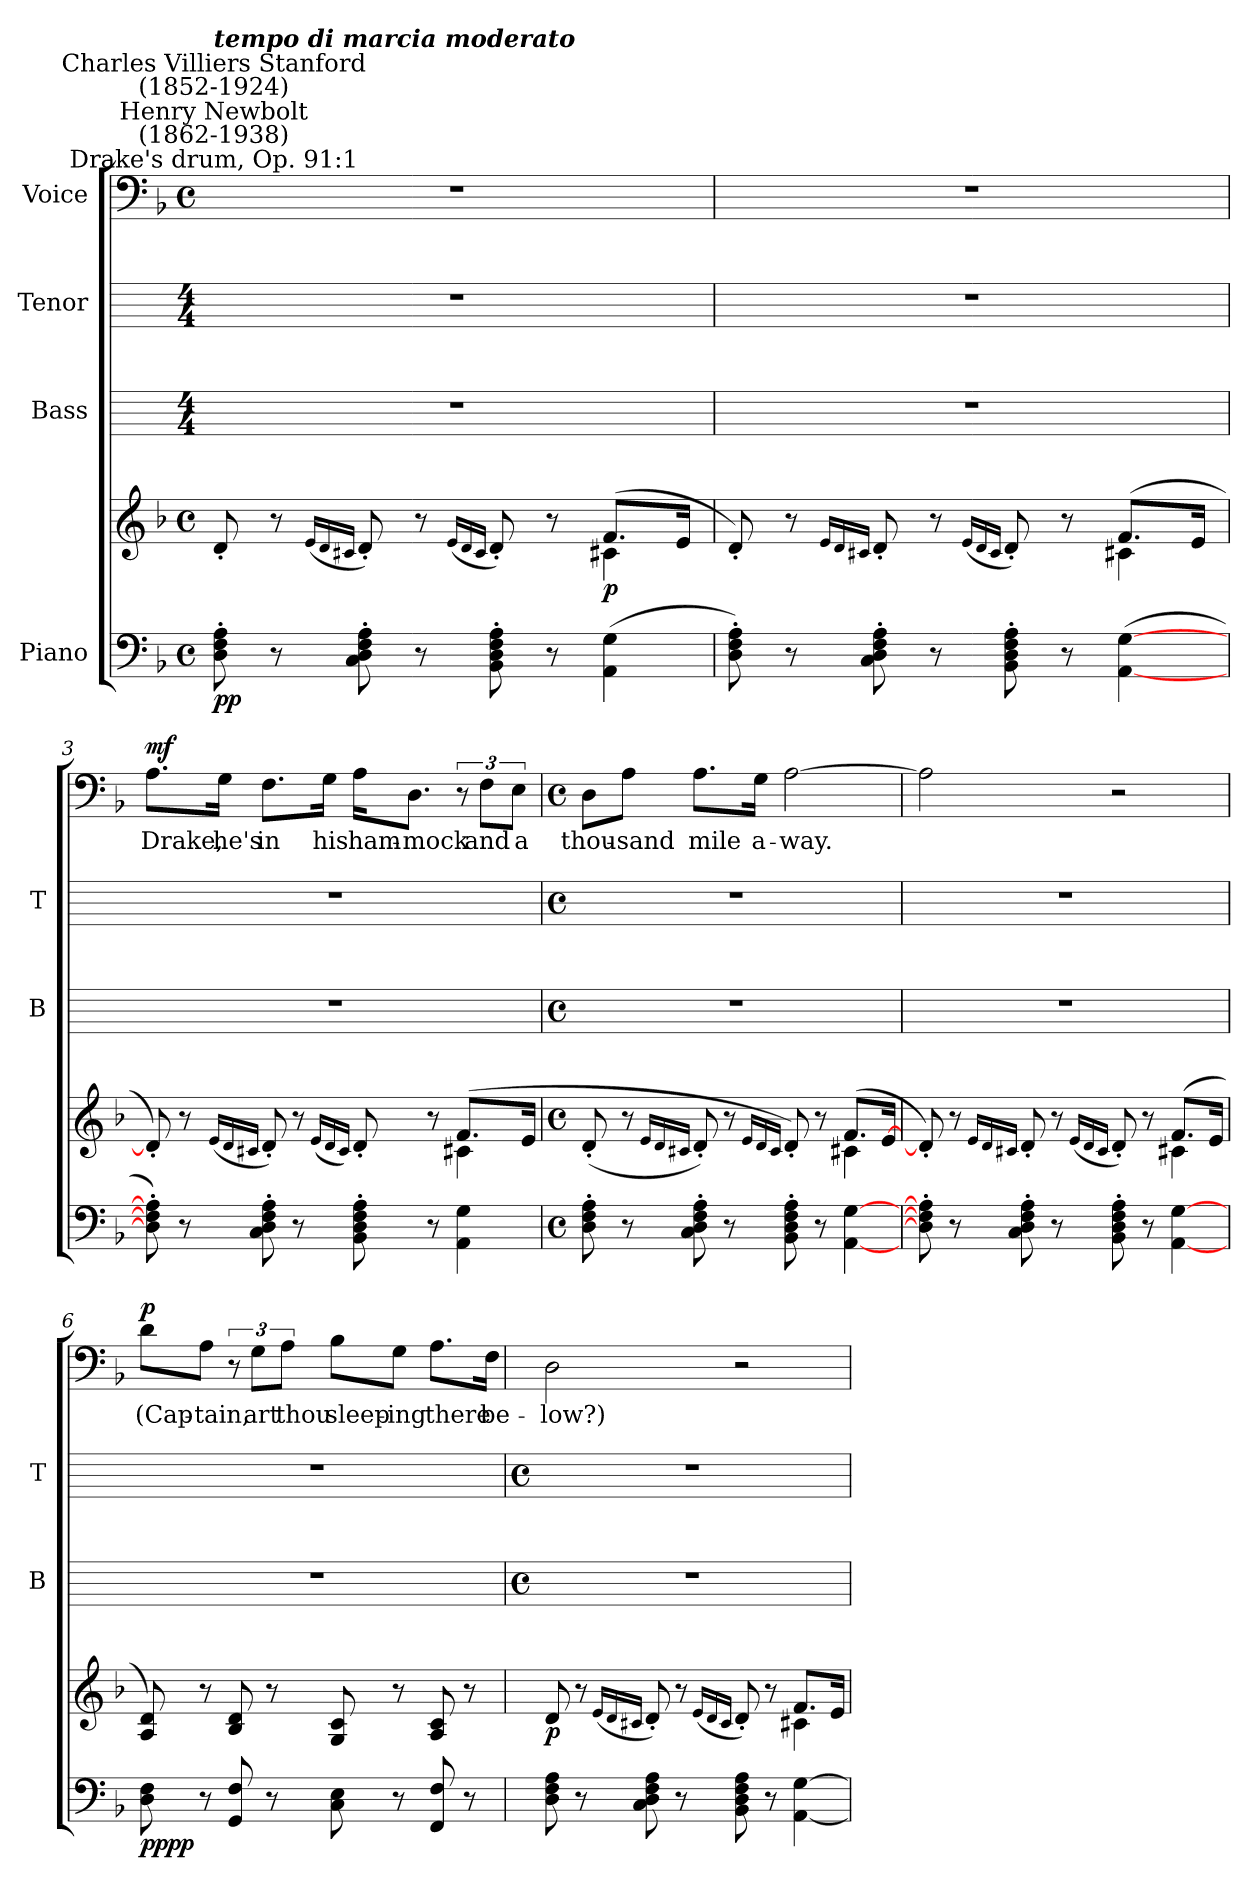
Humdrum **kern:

**kern	**kern	**dynam	**kern	**kern	**kern	**text	**dynam
*part4	*part4	*part4	*part3	*part2	*part1	*part1	*part1
*staff5	*staff4	*staff4/5	*staff3	*staff2	*staff1	*staff1	*staff1
*I"Piano	*	*	*I"Bass	*I"Tenor	*I"Voice	*	*
*	*	*	*I'B	*I'T	*	*	*
*clefF4	*clefG2	*	*	*	*clefF4	*	*
*k[b-]	*k[b-]	*	*	*	*k[b-]	*	*
*F:	*F:	*	*	*	*F:	*	*
*M4/4	*M4/4	*	*M4/4	*M4/4	*M4/4	*	*
*met(c)	*met(c)	*	*	*	*met(c)	*	*
=1	=1	=1	=1	=1	=1	=1	=1
*	*^	*	*	*	*	*	*
!	!	!	!	!	!	!LO:TX:a:cj:t=Drake's drum, Op. 91&colon;1	!	!
!	!	!	!	!	!	!LO:TX:a:cj:t=Henry Newbolt\n(1862-1938)	!	!
!	!	!	!	!	!	!LO:TX:a:cj:t=Charles Villiers Stanford\n(1852-1924)	!	!
!	!	!	!	!	!	!LO:TX:a:Bi:t=tempo di marcia moderato	!	!
!	!	!	!LO:DY:b=2	!	!	!	!	!
!	!	!	!LO:DY:n=1:b	!	!	!	!	!
8D' 8F' 8A'	8d'/	2.ryy	p p	1r	1r	1r	.	.
8r	8r	.	.	.	.	.	.	.
.	(>16qqe/LL	.	.	.	.	.	.	.
.	16qqd/	.	.	.	.	.	.	.
.	16qqc#X/JJ	.	.	.	.	.	.	.
8C' 8D' 8F' 8A'	8d'/)	.	.	.	.	.	.	.
8r	8r	.	.	.	.	.	.	.
.	(>16qqe/LL	.	.	.	.	.	.	.
.	16qqd/	.	.	.	.	.	.	.
.	16qqc#/JJ	.	.	.	.	.	.	.
8BB-' 8D' 8F' 8A'	8d'/)	.	.	.	.	.	.	.
8r	8r	.	.	.	.	.	.	.
!	!	!	!LO:DY:n=2:b	!	!	!	!	!
(>4AA 4G	(>8.f/L	4c#X\	p	.	.	.	.	.
.	16e/J	.	.	.	.	.	.	.
=2	=2	=2	=2	=2	=2	=2	=2	=2
8D' 8F' 8A')	8d'/)	2.ryy	.	1r	1r	1r	.	.
8r	8r	.	.	.	.	.	.	.
.	16qqe/LL	.	.	.	.	.	.	.
.	16qqd/	.	.	.	.	.	.	.
.	16qqc#X/JJ	.	.	.	.	.	.	.
8C' 8D' 8F' 8A'	8d'/)	.	.	.	.	.	.	.
8r	8r	.	.	.	.	.	.	.
.	(>16qqe/LL	.	.	.	.	.	.	.
.	16qqd/	.	.	.	.	.	.	.
.	16qqc#/JJ	.	.	.	.	.	.	.
8BB-' 8D' 8F' 8A'	8d'/)	.	.	.	.	.	.	.
8r	8r	.	.	.	.	.	.	.
(>[4AA [4G	(>8.f/L	4c#X\	.	.	.	.	.	.
.	16e/J	.	.	.	.	.	.	.
=3	=3	=3	=3	=3	=3	=3	=3	=3
!	!	!	!	!	!	!	!LO:LY:b	!LO:DY:b
8D]' 8F]' 8A]')	8d'/])	2.ryy	.	1r	1r	8.A\L	Drake,	mf
8r	8r	.	.	.	.	.	.	.
!	!	!	!	!	!	!	!LO:LY:b	!
.	.	.	.	.	.	16G\Jk	he's	.
.	(>16qqe/LL	.	.	.	.	.	.	.
.	16qqd/	.	.	.	.	.	.	.
.	16qqc#X/JJ	.	.	.	.	.	.	.
!	!	!	!	!	!	!	!LO:LY:b	!
8C' 8D' 8F' 8A'	8d'/)	.	.	.	.	8.F\L	in	.
8r	8r	.	.	.	.	.	.	.
!	!	!	!	!	!	!	!LO:LY:b	!
.	.	.	.	.	.	16G\Jk	his	.
.	(>16qqe/LL	.	.	.	.	.	.	.
.	16qqd/	.	.	.	.	.	.	.
.	16qqc#/JJ)	.	.	.	.	.	.	.
!	!	!	!	!	!	!	!LO:LY:b	!
8BB-' 8D' 8F' 8A'	8d'/	.	.	.	.	16A\KL	ham-	.
!	!	!	!	!	!	!	!LO:LY:b	!
.	.	.	.	.	.	8.D\J	-mock	.
8r	8r	.	.	.	.	.	.	.
(>4AA 4G	(>8.f/L	4c#X\	.	.	.	12r	.	.
!	!	!	!	!	!	!	!LO:LY:b	!
.	.	.	.	.	.	12F\L	and	.
!	!	!	!	!	!	!	!LO:LY:b	!
.	.	.	.	.	.	12E\J	a	.
.	16e/J	.	.	.	.	.	.	.
!!LO:LB:g=z
=4	=4	=4	=4	=4	=4	=4	=4	=4
*M4/4	*M4/4	*	*	*M4/4	*M4/4	*M4/4	*	*
*met(c)	*met(c)	*	*	*met(c)	*met(c)	*met(c)	*	*
!	!	!	!	!	!	!	!LO:LY:b	!
(>8D' 8F' 8A'	(>8d'/	2.ryy	.	1r	1r	8D\L	thou-	.
!	!	!	!	!	!	!	!LO:LY:b	!
8r	8r	.	.	.	.	8A\J	-sand	.
.	16qqe/LL	.	.	.	.	.	.	.
.	16qqd/	.	.	.	.	.	.	.
.	16qqc#X/JJ	.	.	.	.	.	.	.
!	!	!	!	!	!	!	!LO:LY:b	!
8C' 8D' 8F' 8A'	8d'/)	.	.	.	.	8.A\L	mile	.
8r	8r	.	.	.	.	.	.	.
!	!	!	!	!	!	!	!LO:LY:b	!
.	.	.	.	.	.	16G\Jk	a-	.
.	16qqe/LL	.	.	.	.	.	.	.
.	16qqd/	.	.	.	.	.	.	.
.	16qqc#/JJ	.	.	.	.	.	.	.
!	!	!	!	!	!	!	!LO:LY:b	!
8BB-' 8D' 8F' 8A'	8d'/)	.	.	.	.	[2A	-way.	.
8r	8r	.	.	.	.	.	.	.
[4AA [4G	(>8.f/L	4c#X\	.	.	.	.	.	.
.	[16e/J	.	.	.	.	.	.	.
=5	=5	=5	=5	=5	=5	=5	=5	=5
8D]' 8F]' 8A]'	8d'/])	2.ryy	.	1r	1r	2A]	.	.
8r	8r	.	.	.	.	.	.	.
.	16qqe/LL	.	.	.	.	.	.	.
.	16qqd/	.	.	.	.	.	.	.
.	16qqc#X/JJ	.	.	.	.	.	.	.
8C' 8D' 8F' 8A'	8d'/)	.	.	.	.	.	.	.
8r	8r	.	.	.	.	.	.	.
.	(>16qqe/LL	.	.	.	.	.	.	.
.	16qqd/	.	.	.	.	.	.	.
.	16qqc#/JJ	.	.	.	.	.	.	.
8BB-' 8D' 8F' 8A'	8d'/)	.	.	.	.	2r	.	.
8r	8r	.	.	.	.	.	.	.
[4AA [4G	(>8.f/L	4c#X\	.	.	.	.	.	.
.	16e/J	.	.	.	.	.	.	.
=6	=6	=6	=6	=6	=6	=6	=6	=6
!	!	!	!LO:DY:b=2	!	!	!	!LO:LY:b	!
!	!	!	!LO:DY:n=1:b	!	!	!	!	!LO:DY:b
8D 8F	8A/ 8d/)	2ryy	pp pp	1r	1r	8d\L	(Cap-	p
!	!	!	!	!	!	!	!LO:LY:b	!
8r	8r	.	.	.	.	8A\J	-tain,	.
8GG 8F	8B-/ 8d/	.	.	.	.	12r	.	.
!	!	!	!	!	!	!	!LO:LY:b	!
.	.	.	.	.	.	12G\L	art	.
8r	8r	.	.	.	.	.	.	.
!	!	!	!	!	!	!	!LO:LY:b	!
.	.	.	.	.	.	12A\J	thou	.
!	!	!	!	!	!	!	!LO:LY:b	!
8C 8E	8G/ 8c/	2ryy	.	.	.	8B-\L	sleep-	.
!	!	!	!	!	!	!	!LO:LY:b	!
8r	8r	.	.	.	.	8G\J	-ing	.
!	!	!	!	!	!	!	!LO:LY:b	!
8FF 8F	8A/ 8c/	.	.	.	.	8.A\L	there	.
8r	8r	.	.	.	.	.	.	.
!	!	!	!	!	!	!	!LO:LY:b	!
.	.	.	.	.	.	16F\Jk	be-	.
!!LO:LB:g=z
=7	=7	=7	=7	=7	=7	=7	=7	=7
*	*	*	*	*M4/4	*M4/4	*	*	*
*	*	*	*	*met(c)	*met(c)	*	*	*
!	!	!	!LO:DY:b	!	!	!	!LO:LY:b	!
8D 8F 8A	8d/	2.ryy	p	1r	1r	2D	-low?)	.
8r	8r	.	.	.	.	.	.	.
.	(>16qqe/LL	.	.	.	.	.	.	.
.	16qqd/	.	.	.	.	.	.	.
.	16qqc#X/JJ	.	.	.	.	.	.	.
8C 8D 8F 8A	8d'/)	.	.	.	.	.	.	.
8r	8r	.	.	.	.	.	.	.
.	(>16qqe/LL	.	.	.	.	.	.	.
.	16qqd/	.	.	.	.	.	.	.
.	16qqc#/JJ	.	.	.	.	.	.	.
8BB- 8D 8F 8A	8d'/)	.	.	.	.	2r	.	.
8r	8r	.	.	.	.	.	.	.
[4AA [4G	8.f/L	4c#X\	.	.	.	.	.	.
.	16e/J	.	.	.	.	.	.	.
*	*v	*v	*	*	*	*	*	*
=	=	=	=	=	=	=	=
*-	*-	*-	*-	*-	*-	*-	*-
